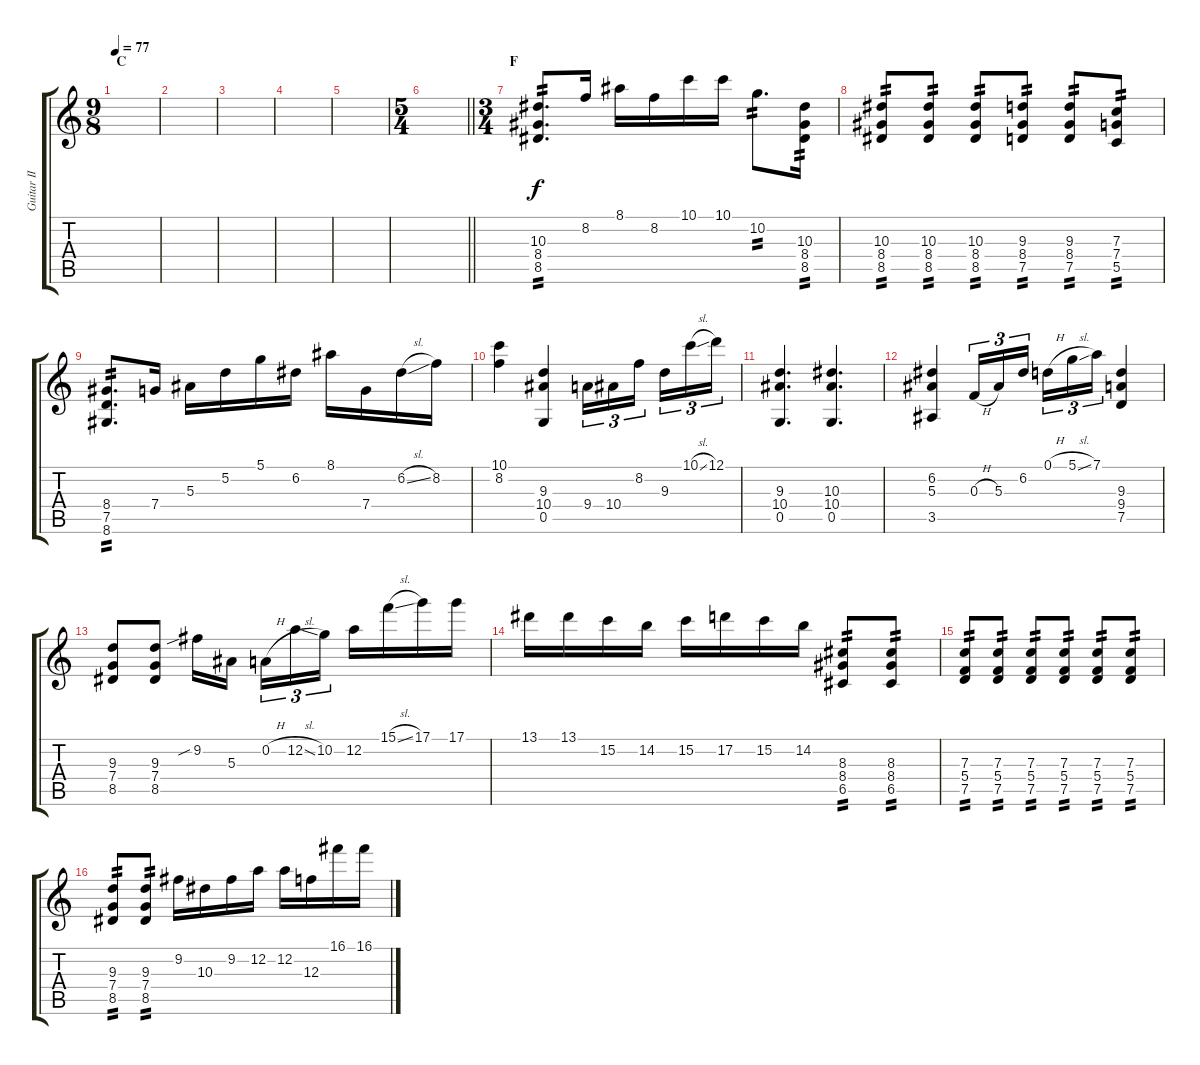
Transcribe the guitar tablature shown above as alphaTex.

\track ("Guitar II" "Guitar II") {instrument acousticguitarnylon}
\staff {score tabs}
\tuning (D4 A3 F3 C3 G2 C2) {hide}
\ts (9 8)
\section ("" "C")
\tempo 77
\clef g2
\ks c
|
|
|
|
|
\ts (5 4)
\barLineRight lightlight
|
\ts (3 4)
\section ("" "F")
(10.3 8.4 8.5).8{d tp 2} 8.2.16 8.1.16 8.2.16 10.1.16 10.1.16 10.2.8{d tp 2} (10.3 8.4 8.5).16{tp 2} |
(10.3 8.4 8.5).8{tp 2} (10.3 8.4 8.5).8{tp 2} (10.3 8.4 8.5).8{tp 2} (9.3 8.4 7.5).8{tp 2} (9.3 8.4 7.5).8{tp 2} (7.3 7.4 5.5).8{tp 2} |
(8.4 7.5 8.6).8{d tp 2} 7.4.16 5.3.16 5.2.16 5.1.16 6.2.16 8.1.16 7.4.16 6.2{sl}.16 8.2.16 |
(10.1 8.2).4 (9.3 10.4 0.5).4 9.4.16{tu (3 2)} 10.4.16{tu (3 2)} 8.2.16{tu (3 2) beam splitsecondary} 9.3.16{tu (3 2)} 10.1{sl}.16{tu (3 2)} 12.1.16{tu (3 2)} |
(9.3 10.4 0.5).4{d} (10.3 10.4 0.5).4{d} |
(6.2 5.3 3.5).4 0.3{h}.16{tu (3 2)} 5.3.16{tu (3 2)} 6.2.16{tu (3 2) beam splitsecondary} 0.1{h}.16{tu (3 2)} 5.1{sl}.16{tu (3 2)} 7.1.16{tu (3 2)} (9.3 9.4 7.5).4 |
(9.3 7.4 8.5).8 (9.3 7.4 8.5).8 9.2{sib}.16 5.3.16{beam splitsecondary} 0.2{h}.16{tu (3 2)} 12.2{sl}.16{tu (3 2)} 10.2.16{tu (3 2)} 12.2.16 15.1{sl}.16 17.1.16 17.1.16 |
13.1.16 13.1.16 15.2.16 14.2.16 15.2.16 17.2.16 15.2.16 14.2.16 (8.3 8.4 6.5).8{tp 2} (8.3 8.4 6.5).8{tp 2} |
(7.3 5.4 7.5).8{tp 2} (7.3 5.4 7.5).8{tp 2} (7.3 5.4 7.5).8{tp 2} (7.3 5.4 7.5).8{tp 2} (7.3 5.4 7.5).8{tp 2} (7.3 5.4 7.5).8{tp 2} |
(9.3 7.4 8.5).8{tp 2} (9.3 7.4 8.5).8{tp 2} 9.2.16 10.3.16 9.2.16 12.2.16 12.2.16 12.3.16 16.1.16 16.1.16
